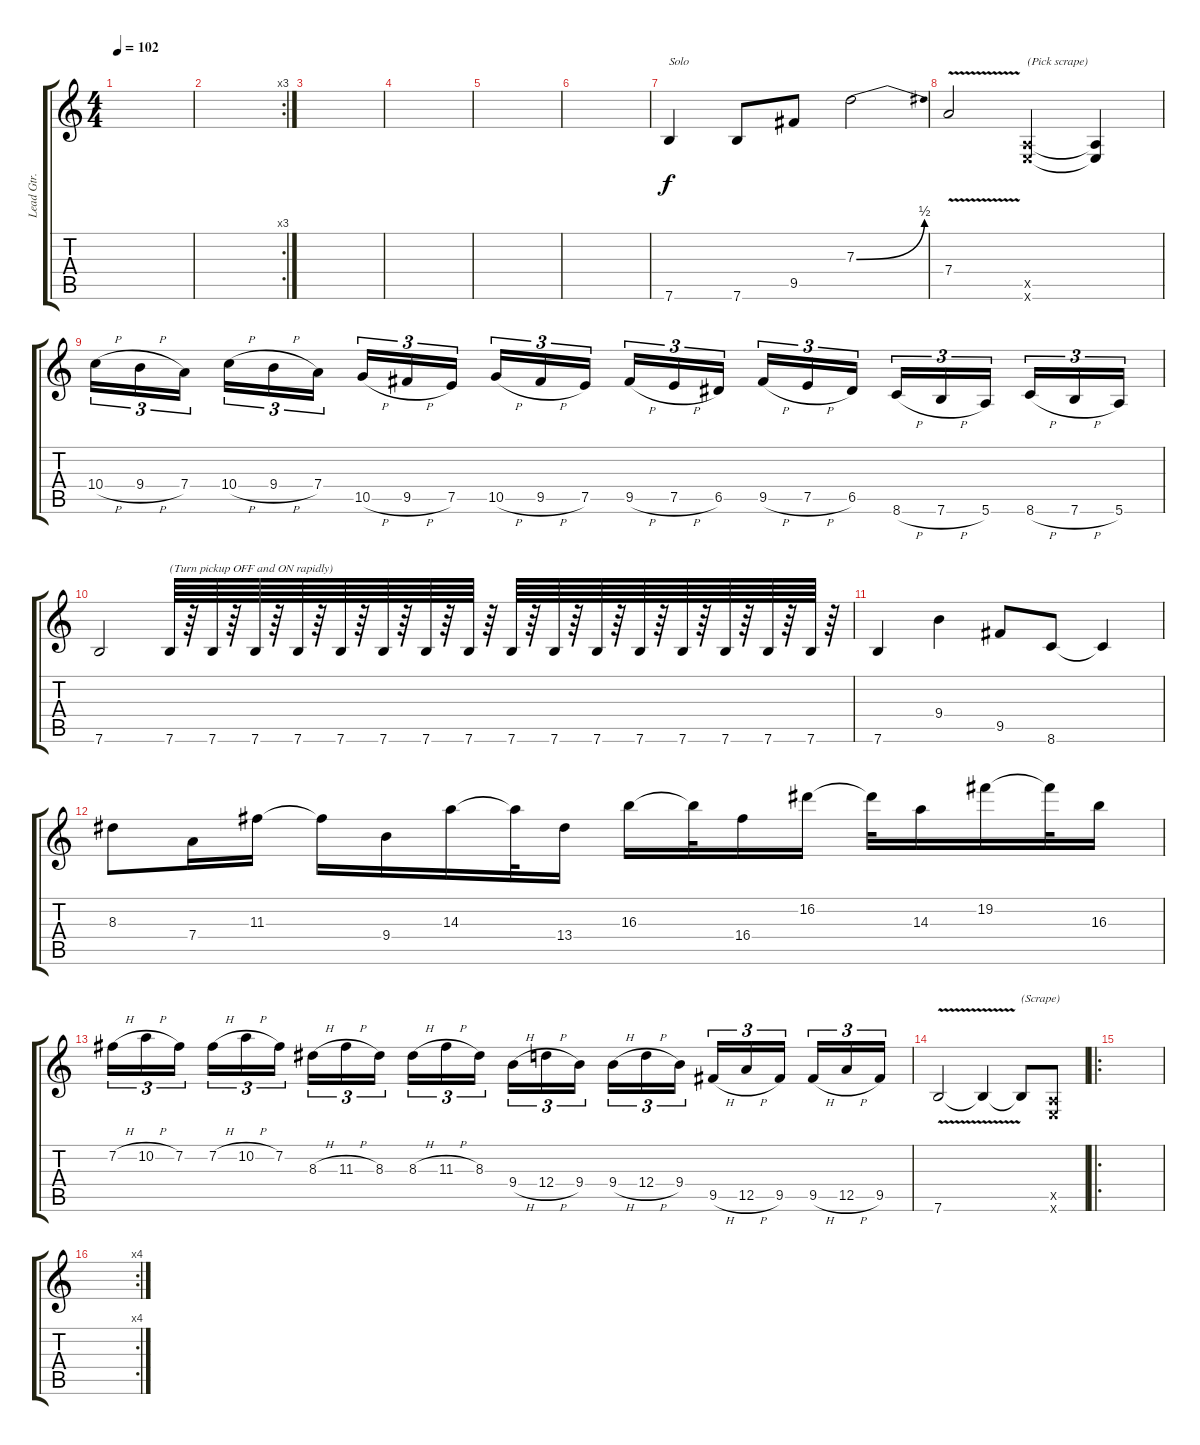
\track ("Lead Gtr." "Lead Gtr.") {instrument distortionguitar}
\staff {score tabs}
\tuning (E4 B3 G3 D3 A2 E2) {hide}
\ts (4 4)
\tempo 102
\clef g2
\ks c
|
\rc 3
|
|
|
|
|
7.6.4{txt "Solo"} 7.6.8 9.5.8 7.3{be (bend 0 0 60 2)}.2 |
7.4{v}.2 (0.5{x} 0.6{x}).4{txt "(Pick scrape)"} (0.5{t} 0.6{t}).4 |
10.4{h}.16{tu (3 2)} 9.4{h}.16{tu (3 2)} 7.4.16{tu (3 2)} 10.4{h}.16{tu (3 2)} 9.4{h}.16{tu (3 2)} 7.4.16{tu (3 2)} 10.5{h}.16{tu (3 2)} 9.5{h}.16{tu (3 2)} 7.5.16{tu (3 2)} 10.5{h}.16{tu (3 2)} 9.5{h}.16{tu (3 2)} 7.5.16{tu (3 2)} 9.5{h}.16{tu (3 2)} 7.5{h}.16{tu (3 2)} 6.5.16{tu (3 2)} 9.5{h}.16{tu (3 2)} 7.5{h}.16{tu (3 2)} 6.5.16{tu (3 2)} 8.6{h}.16{tu (3 2)} 7.6{h}.16{tu (3 2)} 5.6.16{tu (3 2)} 8.6{h}.16{tu (3 2)} 7.6{h}.16{tu (3 2)} 5.6.16{tu (3 2)} |
7.6.2 7.6.64{txt "(Turn pickup OFF and ON rapidly)"} r.64 7.6.64 r.64 7.6.64 r.64 7.6.64 r.64 7.6.64 r.64 7.6.64 r.64 7.6.64 r.64 7.6.64 r.64 7.6.64 r.64 7.6.64 r.64 7.6.64 r.64 7.6.64 r.64 7.6.64 r.64 7.6.64 r.64 7.6.64 r.64 7.6.64 r.64 |
7.6.4 9.4.4 9.5.8 8.6.8 8.6{t}.4 |
8.3.8 7.4.16 11.3.16 11.3{t}.16 9.4.16 14.3.16 14.3{t}.32 13.4.16 16.3.16 16.3{t}.32 16.4.16 16.2.16 16.2{t}.32 14.3.16 19.2.16 19.2{t}.32 16.3.16 |
7.2{h}.16{tu (3 2)} 10.2{h}.16{tu (3 2)} 7.2.16{tu (3 2)} 7.2{h}.16{tu (3 2)} 10.2{h}.16{tu (3 2)} 7.2.16{tu (3 2)} 8.3{h}.16{tu (3 2)} 11.3{h}.16{tu (3 2)} 8.3.16{tu (3 2)} 8.3{h}.16{tu (3 2)} 11.3{h}.16{tu (3 2)} 8.3.16{tu (3 2)} 9.4{h}.16{tu (3 2)} 12.4{h}.16{tu (3 2)} 9.4.16{tu (3 2)} 9.4{h}.16{tu (3 2)} 12.4{h}.16{tu (3 2)} 9.4.16{tu (3 2)} 9.5{h}.16{tu (3 2)} 12.5{h}.16{tu (3 2)} 9.5.16{tu (3 2)} 9.5{h}.16{tu (3 2)} 12.5{h}.16{tu (3 2)} 9.5.16{tu (3 2)} |
7.6{v}.2 7.6{t}.4 7.6{t}.8{txt "(Scrape)"} (0.5{x} 0.6{x}).8 |
\ro
|
\rc 4
